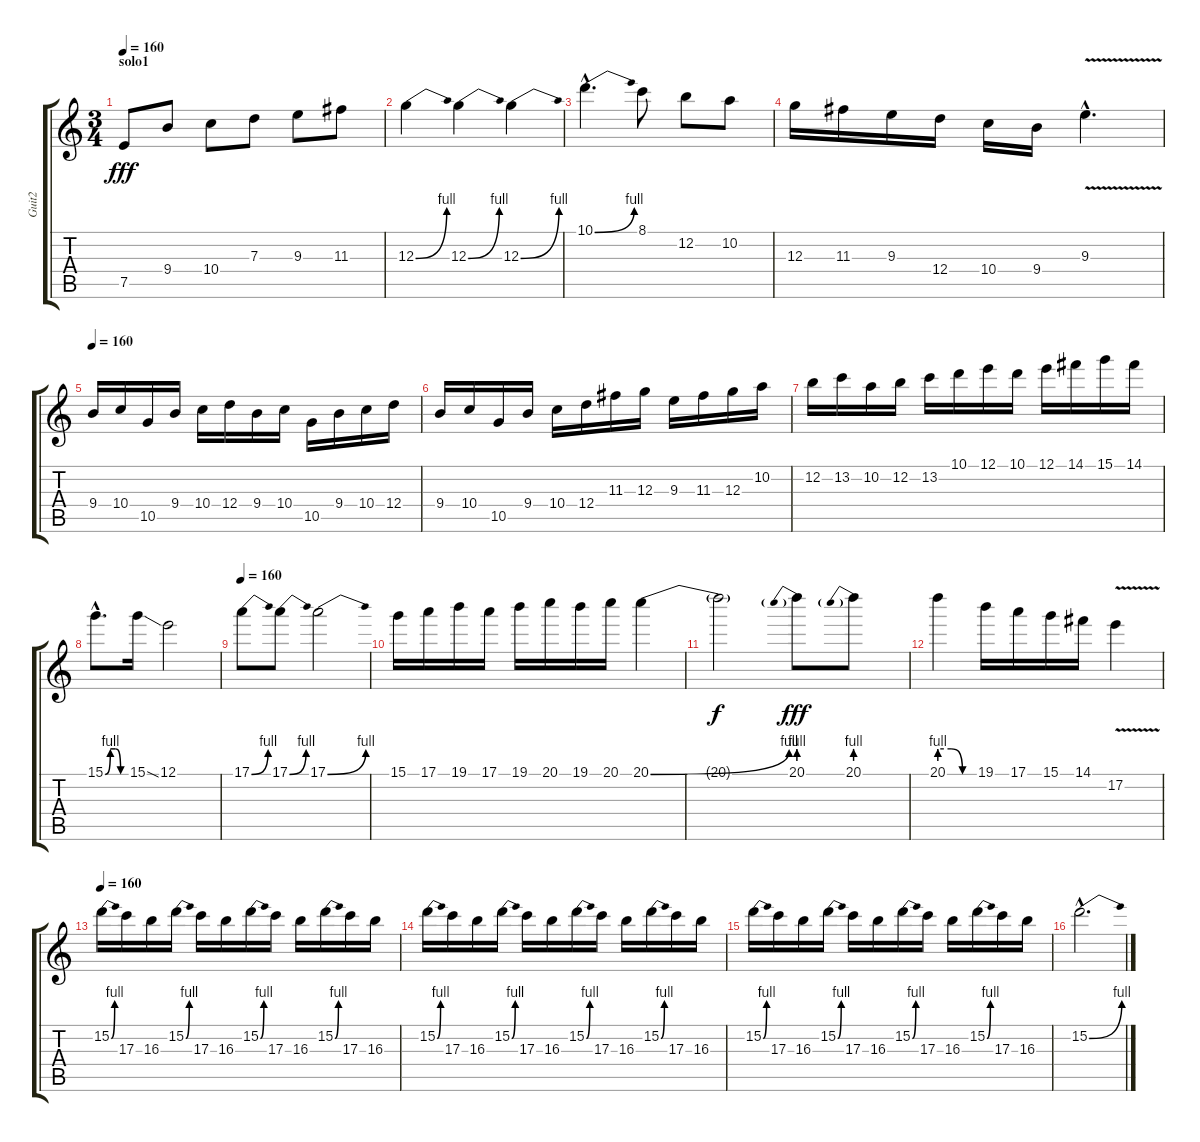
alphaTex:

\track ("Guit2" "Guit2") {instrument electricguitarclean}
\staff {score tabs}
\tuning (E4 B3 G3 D3 A2 E2) {hide}
\ts (3 4)
\section ("" "solo1")
\tempo 160
\clef g2
\ks c
7.5.8{dy fff volume 13 instrument overdrivenguitar} 9.4.8 10.4.8 7.3.8 9.3.8 11.3.8 |
12.3{be (bend 0 0 60 4)}.4 12.3{be (bend 0 0 60 4)}.4 12.3{be (bend 0 0 60 4)}.4 |
10.1{be (bend 0 0 60 4) hac}.4{d} 8.1.8 12.2.8 10.2.8 |
12.3.16 11.3.16 9.3.16 12.4.16 10.4.16 9.4.16 9.3{v hac}.4{d} |
\tempo 160
9.4.16 10.4.16 10.5.16 9.4.16 10.4.16 12.4.16 9.4.16 10.4.16 10.5.16 9.4.16 10.4.16 12.4.16 |
9.4.16 10.4.16 10.5.16 9.4.16 10.4.16 12.4.16 11.3.16 12.3.16 9.3.16 11.3.16 12.3.16 10.2.16 |
12.2.16 13.2.16 10.2.16 12.2.16 13.2.16 10.1.16 12.1.16 10.1.16 12.1.16 14.1.16 15.1.16 14.1.16 |
15.1{be (custom 0 0 15 4 30 4 45 0 60 0) hac}.8{d} 15.1{ss}.16 12.1.2 |
\tempo 160
17.1{be (bend 0 0 60 4)}.8 17.1{be (bend 0 0 60 4)}.8 17.1{be (bend 0 0 60 4)}.2 |
15.1.16 17.1.16 19.1.16 17.1.16 19.1.16 20.1.16 19.1.16 20.1.16 20.1{be (bend 0 0 60 4)}.4 |
20.1{t}.2{dy f} 20.1{be (prebend 0 4 60 4)}.8{dy fff} 20.1{be (prebend 0 4 60 4)}.8 |
20.1{be (custom 0 4 20 4 40 0 60 0)}.4 19.1.16 17.1.16 15.1.16 14.1.16 17.2{v}.4 |
\tempo 160
15.2{be (bend 0 0 60 4)}.16 17.3.16 16.3.16 15.2{be (bend 0 0 60 4)}.16 17.3.16 16.3.16 15.2{be (bend 0 0 60 4)}.16 17.3.16 16.3.16 15.2{be (bend 0 0 60 4)}.16 17.3.16 16.3.16 |
15.2{be (bend 0 0 60 4)}.16 17.3.16 16.3.16 15.2{be (bend 0 0 60 4)}.16 17.3.16 16.3.16 15.2{be (bend 0 0 60 4)}.16 17.3.16 16.3.16 15.2{be (bend 0 0 60 4)}.16 17.3.16 16.3.16 |
15.2{be (bend 0 0 60 4)}.16 17.3.16 16.3.16 15.2{be (bend 0 0 60 4)}.16 17.3.16 16.3.16 15.2{be (bend 0 0 60 4)}.16 17.3.16 16.3.16 15.2{be (bend 0 0 60 4)}.16 17.3.16 16.3.16 |
15.2{be (bend 0 0 60 4) hac}.2{d}
